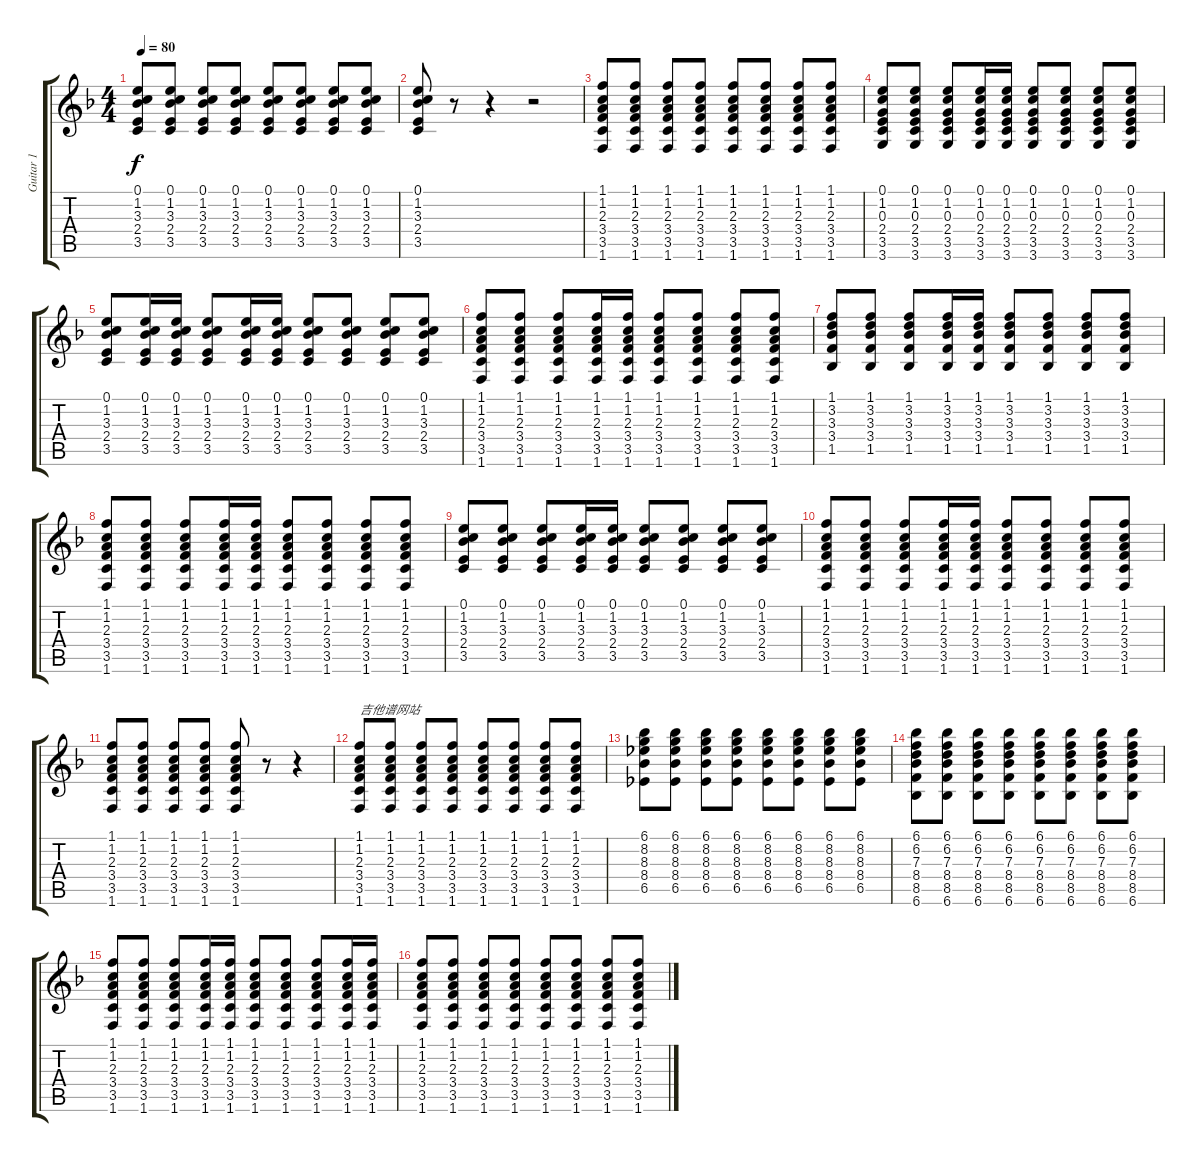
\track ("Guitar 1" "Guitar 1") {instrument electricguitarclean}
\staff {score tabs}
\tuning (E4 B3 G3 D3 A2 E2) {hide}
\ts (4 4)
\tempo 80
\clef g2
\ks f
(0.1 1.2 3.3 2.4 3.5).8{dy f} (0.1 1.2 3.3 2.4 3.5).8 (0.1 1.2 3.3 2.4 3.5).8 (0.1 1.2 3.3 2.4 3.5).8 (0.1 1.2 3.3 2.4 3.5).8 (0.1 1.2 3.3 2.4 3.5).8 (0.1 1.2 3.3 2.4 3.5).8 (0.1 1.2 3.3 2.4 3.5).8 |
(0.1 1.2 3.3 2.4 3.5).8 r.8 r.4 r.2 |
(1.1 1.2 2.3 3.4 3.5 1.6).8 (1.1 1.2 2.3 3.4 3.5 1.6).8 (1.1 1.2 2.3 3.4 3.5 1.6).8 (1.1 1.2 2.3 3.4 3.5 1.6).8 (1.1 1.2 2.3 3.4 3.5 1.6).8 (1.1 1.2 2.3 3.4 3.5 1.6).8 (1.1 1.2 2.3 3.4 3.5 1.6).8 (1.1 1.2 2.3 3.4 3.5 1.6).8 |
(0.1 1.2 0.3 2.4 3.5 3.6).8 (0.1 1.2 0.3 2.4 3.5 3.6).8 (0.1 1.2 0.3 2.4 3.5 3.6).8 (0.1 1.2 0.3 2.4 3.5 3.6).16 (0.1 1.2 0.3 2.4 3.5 3.6).16 (0.1 1.2 0.3 2.4 3.5 3.6).8 (0.1 1.2 0.3 2.4 3.5 3.6).8 (0.1 1.2 0.3 2.4 3.5 3.6).8 (0.1 1.2 0.3 2.4 3.5 3.6).8 |
(0.1 1.2 3.3 2.4 3.5).8 (0.1 1.2 3.3 2.4 3.5).16 (0.1 1.2 3.3 2.4 3.5).16 (0.1 1.2 3.3 2.4 3.5).8 (0.1 1.2 3.3 2.4 3.5).16 (0.1 1.2 3.3 2.4 3.5).16 (0.1 1.2 3.3 2.4 3.5).8 (0.1 1.2 3.3 2.4 3.5).8 (0.1 1.2 3.3 2.4 3.5).8 (0.1 1.2 3.3 2.4 3.5).8 |
(1.1 1.2 2.3 3.4 3.5 1.6).8 (1.1 1.2 2.3 3.4 3.5 1.6).8 (1.1 1.2 2.3 3.4 3.5 1.6).8 (1.1 1.2 2.3 3.4 3.5 1.6).16 (1.1 1.2 2.3 3.4 3.5 1.6).16 (1.1 1.2 2.3 3.4 3.5 1.6).8 (1.1 1.2 2.3 3.4 3.5 1.6).8 (1.1 1.2 2.3 3.4 3.5 1.6).8 (1.1 1.2 2.3 3.4 3.5 1.6).8 |
(1.1 3.2 3.3 3.4 1.5).8 (1.1 3.2 3.3 3.4 1.5).8 (1.1 3.2 3.3 3.4 1.5).8 (1.1 3.2 3.3 3.4 1.5).16 (1.1 3.2 3.3 3.4 1.5).16 (1.1 3.2 3.3 3.4 1.5).8 (1.1 3.2 3.3 3.4 1.5).8 (1.1 3.2 3.3 3.4 1.5).8 (1.1 3.2 3.3 3.4 1.5).8 |
(1.1 1.2 2.3 3.4 3.5 1.6).8 (1.1 1.2 2.3 3.4 3.5 1.6).8 (1.1 1.2 2.3 3.4 3.5 1.6).8 (1.1 1.2 2.3 3.4 3.5 1.6).16 (1.1 1.2 2.3 3.4 3.5 1.6).16 (1.1 1.2 2.3 3.4 3.5 1.6).8 (1.1 1.2 2.3 3.4 3.5 1.6).8 (1.1 1.2 2.3 3.4 3.5 1.6).8 (1.1 1.2 2.3 3.4 3.5 1.6).8 |
(0.1 1.2 3.3 2.4 3.5).8 (0.1 1.2 3.3 2.4 3.5).8 (0.1 1.2 3.3 2.4 3.5).8 (0.1 1.2 3.3 2.4 3.5).16 (0.1 1.2 3.3 2.4 3.5).16 (0.1 1.2 3.3 2.4 3.5).8 (0.1 1.2 3.3 2.4 3.5).8 (0.1 1.2 3.3 2.4 3.5).8 (0.1 1.2 3.3 2.4 3.5).8 |
(1.1 1.2 2.3 3.4 3.5 1.6).8 (1.1 1.2 2.3 3.4 3.5 1.6).8 (1.1 1.2 2.3 3.4 3.5 1.6).8 (1.1 1.2 2.3 3.4 3.5 1.6).16 (1.1 1.2 2.3 3.4 3.5 1.6).16 (1.1 1.2 2.3 3.4 3.5 1.6).8 (1.1 1.2 2.3 3.4 3.5 1.6).8 (1.1 1.2 2.3 3.4 3.5 1.6).8 (1.1 1.2 2.3 3.4 3.5 1.6).8 |
(1.1 1.2 2.3 3.4 3.5 1.6).8 (1.1 1.2 2.3 3.4 3.5 1.6).8 (1.1 1.2 2.3 3.4 3.5 1.6).8 (1.1 1.2 2.3 3.4 3.5 1.6).8 (1.1 1.2 2.3 3.4 3.5 1.6).8 r.8 r.4 |
(1.1 1.2 2.3 3.4 3.5 1.6).8{txt "吉他谱网站"} (1.1 1.2 2.3 3.4 3.5 1.6).8 (1.1 1.2 2.3 3.4 3.5 1.6).8 (1.1 1.2 2.3 3.4 3.5 1.6).8 (1.1 1.2 2.3 3.4 3.5 1.6).8 (1.1 1.2 2.3 3.4 3.5 1.6).8 (1.1 1.2 2.3 3.4 3.5 1.6).8 (1.1 1.2 2.3 3.4 3.5 1.6).8 |
(6.1 8.2 8.3 8.4 6.5).8 (6.1 8.2 8.3 8.4 6.5).8 (6.1 8.2 8.3 8.4 6.5).8 (6.1 8.2 8.3 8.4 6.5).8 (6.1 8.2 8.3 8.4 6.5).8 (6.1 8.2 8.3 8.4 6.5).8 (6.1 8.2 8.3 8.4 6.5).8 (6.1 8.2 8.3 8.4 6.5).8 |
(6.1 6.2 7.3 8.4 8.5 6.6).8 (6.1 6.2 7.3 8.4 8.5 6.6).8 (6.1 6.2 7.3 8.4 8.5 6.6).8 (6.1 6.2 7.3 8.4 8.5 6.6).8 (6.1 6.2 7.3 8.4 8.5 6.6).8 (6.1 6.2 7.3 8.4 8.5 6.6).8 (6.1 6.2 7.3 8.4 8.5 6.6).8 (6.1 6.2 7.3 8.4 8.5 6.6).8 |
(1.1 1.2 2.3 3.4 3.5 1.6).8 (1.1 1.2 2.3 3.4 3.5 1.6).8 (1.1 1.2 2.3 3.4 3.5 1.6).8 (1.1 1.2 2.3 3.4 3.5 1.6).16 (1.1 1.2 2.3 3.4 3.5 1.6).16 (1.1 1.2 2.3 3.4 3.5 1.6).8 (1.1 1.2 2.3 3.4 3.5 1.6).8 (1.1 1.2 2.3 3.4 3.5 1.6).8 (1.1 1.2 2.3 3.4 3.5 1.6).16 (1.1 1.2 2.3 3.4 3.5 1.6).16 |
(1.1 1.2 2.3 3.4 3.5 1.6).8 (1.1 1.2 2.3 3.4 3.5 1.6).8 (1.1 1.2 2.3 3.4 3.5 1.6).8 (1.1 1.2 2.3 3.4 3.5 1.6).8 (1.1 1.2 2.3 3.4 3.5 1.6).8 (1.1 1.2 2.3 3.4 3.5 1.6).8 (1.1 1.2 2.3 3.4 3.5 1.6).8 (1.1 1.2 2.3 3.4 3.5 1.6).8
